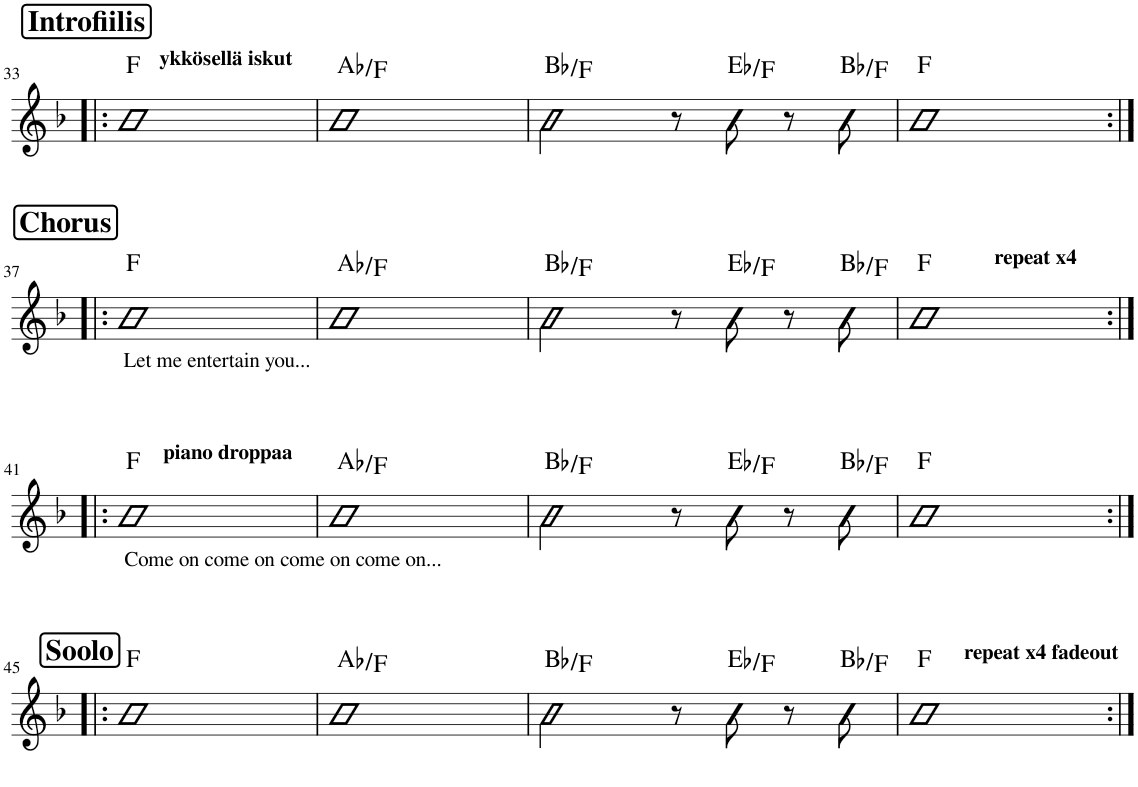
**kern	**harte
*part1	*part1
*staff1	*
*I"Piano	*
*I'Pno.	*
!!LO:PB:g=z
*clefG2	*
*k[b-]	*
*M4/4	*
!!LO:REH:place=s1:a:B:cj:fs=14:t=Introfiilis
=33!|:	=33!|:
!LO:TX:a:B:t=ykkösellä iskut	!
1f	F:maj
=34	=34
1f	Ab:maj/6
=35	=35
2f\	Bb:maj/5
8r	.
8cc\	Eb:maj/2
8r	.
8cc\	Bb:maj/5
=36	=36
1f	F:maj
!!LO:LB:g=z
!!LO:REH:place=s1:a:B:cj:fs=14:t=Chorus
=37:|!|:	=37:|!|:
!LO:TX:b:t=Let me entertain you...	!
1f	F:maj
=38	=38
1f	Ab:maj/6
=39	=39
2f\	Bb:maj/5
8r	.
8cc\	Eb:maj/2
8r	.
8cc\	Bb:maj/5
=40	=40
!LO:TX:a:B:t=repeat x4	!
1f	F:maj
!!LO:LB:g=z
=41:|!|:	=41:|!|:
!LO:TX:b:t=Come on come on come on come on...	!
!LO:TX:a:B:t=piano droppaa	!
1f	F:maj
=42	=42
1f	Ab:maj/6
=43	=43
2f\	Bb:maj/5
8r	.
8cc\	Eb:maj/2
8r	.
8cc\	Bb:maj/5
=44	=44
1f	F:maj
!!LO:LB:g=z
!!LO:REH:place=s1:a:B:cj:fs=14:t=Soolo
=45:|!|:	=45:|!|:
1f	F:maj
=46	=46
1f	Ab:maj/6
=47	=47
2f\	Bb:maj/5
8r	.
8cc\	Eb:maj/2
8r	.
8cc\	Bb:maj/5
=48	=48
!LO:TX:a:B:t=repeat x4 fadeout	!
1f	F:maj
=:|!	=:|!
*-	*-
